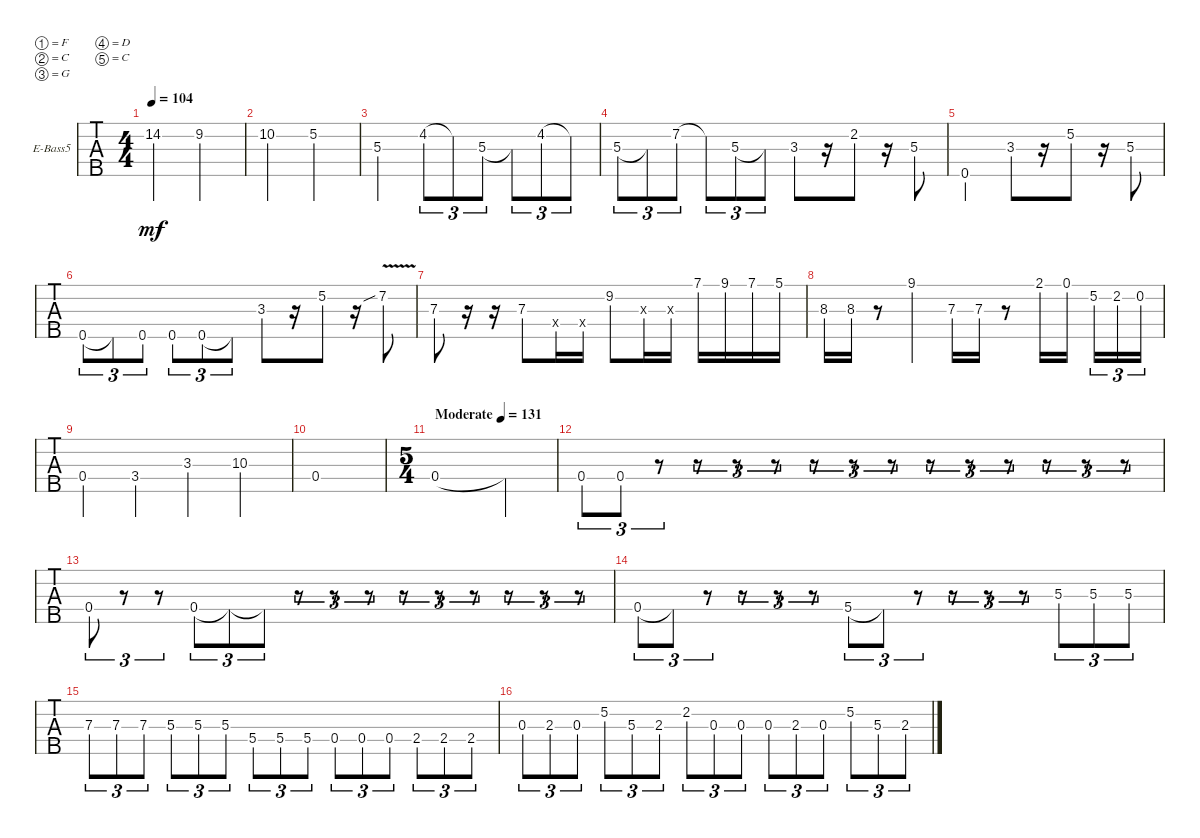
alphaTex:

\bracketExtendMode groupsimilarinstruments
\firstSystemTrackNameOrientation horizontal
\otherSystemsTrackNameOrientation horizontal
\track ("bass" "E-Bass5") {instrument electricbassfinger}
\staff {tabs}
\tuning (F2 C2 G1 D1 C1)
\ts (4 4)
\tempo 104
\clef f4
\ks c
14.2.2{dy mf} 9.2.2 |
10.2.2 5.2.2 |
5.3.2 4.2.8{tu (3 2)} 4.2{t}.8{tu (3 2)} 5.3.8{tu (3 2)} 5.3{t}.8{tu (3 2)} 4.2.8{tu (3 2)} 4.2{t}.8{tu (3 2)} |
5.3.8{tu (3 2)} 5.3{t}.8{tu (3 2)} 7.2.8{tu (3 2)} 7.2{t}.8{tu (3 2)} 5.3.8{tu (3 2)} 5.3{t}.8{tu (3 2)} 3.3.8 r.16 2.2.8 r.16 5.3.8 |
0.5.2 3.3.8 r.16 5.2.8 r.16 5.3.8 |
0.5.8{tu (3 2)} 0.5{t}.8{tu (3 2)} 0.5.8{tu (3 2)} 0.5.8{tu (3 2)} 0.5.8{tu (3 2)} 0.5{t}.8{tu (3 2)} 3.3.8 r.16 5.2.8 r.16 7.2{v sib ac}.8 |
7.3.8 r.16 r.16 7.3.8 0.4{ac st x}.16 0.4{ac st x}.16 9.2.8 0.3{ac st x}.16 0.3{ac st x}.16 7.1.16 9.1.16 7.1.16 5.1.16 |
8.3.16 8.3.16 r.8 9.1.4 7.3.16 7.3.16 r.8 2.1.16 0.1.16 5.2.16{tu (3 2)} 2.2.16{tu (3 2)} 0.2.16{tu (3 2)} |
0.4.4 3.4.4 3.3.4 10.3.4 |
0.4.1 |
\ts (5 4)
\tempo (131 "Moderate")
0.4.1 0.4{t}.4 |
0.4{hac}.8{tu (3 2)} 0.4{hac}.8{tu (3 2)} r.8{tu (3 2)} r.8{tu (3 2)} r.8{tu (3 2)} r.8{tu (3 2)} r.8{tu (3 2)} r.8{tu (3 2)} r.8{tu (3 2)} r.8{tu (3 2)} r.8{tu (3 2)} r.8{tu (3 2)} r.8{tu (3 2)} r.8{tu (3 2)} r.8{tu (3 2)} |
0.4.8{tu (3 2)} r.8{tu (3 2)} r.8{tu (3 2)} 0.4.8{tu (3 2)} 0.4{t}.8{tu (3 2)} 0.4{t}.8{tu (3 2)} r.8{tu (3 2)} r.8{tu (3 2)} r.8{tu (3 2)} r.8{tu (3 2)} r.8{tu (3 2)} r.8{tu (3 2)} r.8{tu (3 2)} r.8{tu (3 2)} r.8{tu (3 2)} |
0.4.8{tu (3 2)} 0.4{t}.8{tu (3 2)} r.8{tu (3 2)} r.8{tu (3 2)} r.8{tu (3 2)} r.8{tu (3 2)} 5.4.8{tu (3 2)} 5.4{t}.8{tu (3 2)} r.8{tu (3 2)} r.8{tu (3 2)} r.8{tu (3 2)} r.8{tu (3 2)} 5.3.8{tu (3 2)} 5.3.8{tu (3 2)} 5.3.8{tu (3 2)} |
7.3.8{tu (3 2)} 7.3.8{tu (3 2)} 7.3.8{tu (3 2)} 5.3.8{tu (3 2)} 5.3.8{tu (3 2)} 5.3.8{tu (3 2)} 5.4.8{tu (3 2)} 5.4.8{tu (3 2)} 5.4.8{tu (3 2)} 0.4.8{tu (3 2)} 0.4.8{tu (3 2)} 0.4.8{tu (3 2)} 2.4.8{tu (3 2)} 2.4.8{tu (3 2)} 2.4.8{tu (3 2)} |
0.3.8{tu (3 2)} 2.3.8{tu (3 2)} 0.3.8{tu (3 2)} 5.2.8{tu (3 2)} 5.3.8{tu (3 2)} 2.3.8{tu (3 2)} 2.2.8{tu (3 2)} 0.3.8{tu (3 2)} 0.3.8{tu (3 2)} 0.3.8{tu (3 2)} 2.3.8{tu (3 2)} 0.3.8{tu (3 2)} 5.2.8{tu (3 2)} 5.3.8{tu (3 2)} 2.3.8{tu (3 2)}
